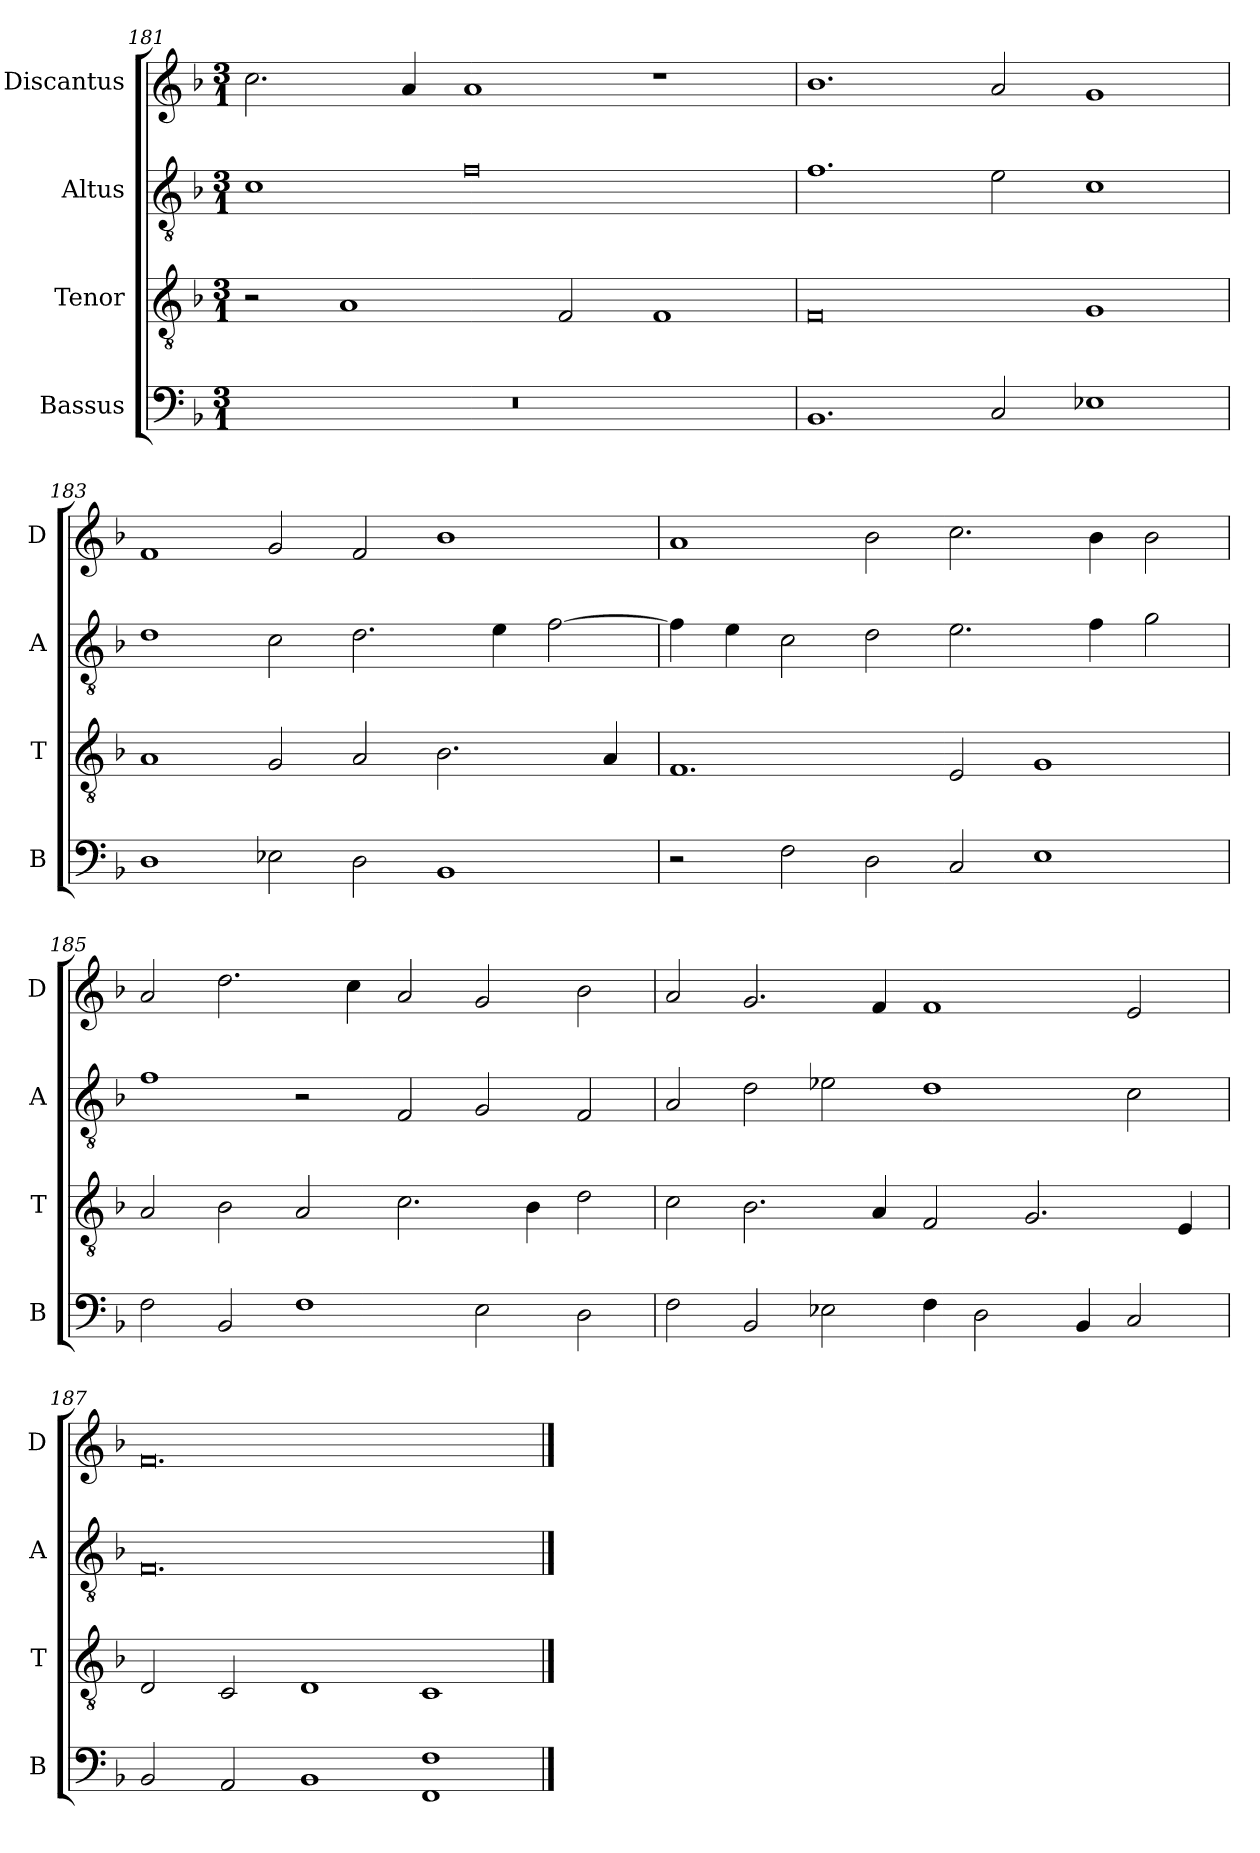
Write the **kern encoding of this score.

**kern	**kern	**kern	**kern
*part4	*part3	*part2	*part1
*staff4	*staff3	*staff2	*staff1
*I"Bassus	*I"Tenor	*I"Altus	*I"Discantus
*I'B	*I'T	*I'A	*I'D
*clefF4	*clefGv2	*clefGv2	*clefG2
*k[b-]	*k[b-]	*k[b-]	*k[b-]
*M3/1	*M3/1	*M3/1	*M3/1
=181	=181	=181	=181
0.r	2r	1c	2.cc\
.	1A	.	.
.	.	.	4a/
.	.	0f	1a
.	2F/	.	.
.	1F	.	1r
=182	=182	=182	=182
1.BB-	0F	1.f	1.b-
2C/	.	2e\	2a/
1E-X	1G	1c	1g
=183	=183	=183	=183
1D	1A	1d	1f
2E-X\	2G/	2c\	2g/
2D\	2A/	2.d\	2f/
1BB-	2.B-\	.	1b-
.	.	4e\	.
.	.	[2f\	.
.	4A/	.	.
=184	=184	=184	=184
2r	1.F	4f\]	1a
.	.	4e\	.
2F\	.	2c\	.
2D\	.	2d\	2b-\
2C/	2E/	2.e\	2.cc\
1E	1G	.	.
.	.	4f\	4b-\
.	.	2g\	2b-\
=185	=185	=185	=185
2F\	2A/	1f	2a/
2BB-/	2B-\	.	2.dd\
1F	2A/	2r	.
.	.	.	4cc\
.	2.c\	2F/	2a/
2E\	.	2G/	2g/
.	4B-\	.	.
2D\	2d\	2F/	2b-\
=186	=186	=186	=186
2F\	2c\	2A/	2a/
2BB-/	2.B-\	2d\	2.g/
2E-X\	.	2e-X\	.
.	4A/	.	4f/
4F\	2F/	1d	1f
2D\	.	.	.
.	2.G/	.	.
4BB-/	.	.	.
2C/	.	2c\	2e/
.	4E/	.	.
=187	=187	=187	=187
2BB-/	2D/	0.F	0.f
2AA/	2C/	.	.
1BB-	1D	.	.
1FF 1F	1C	.	.
==	==	==	==
*-	*-	*-	*-
